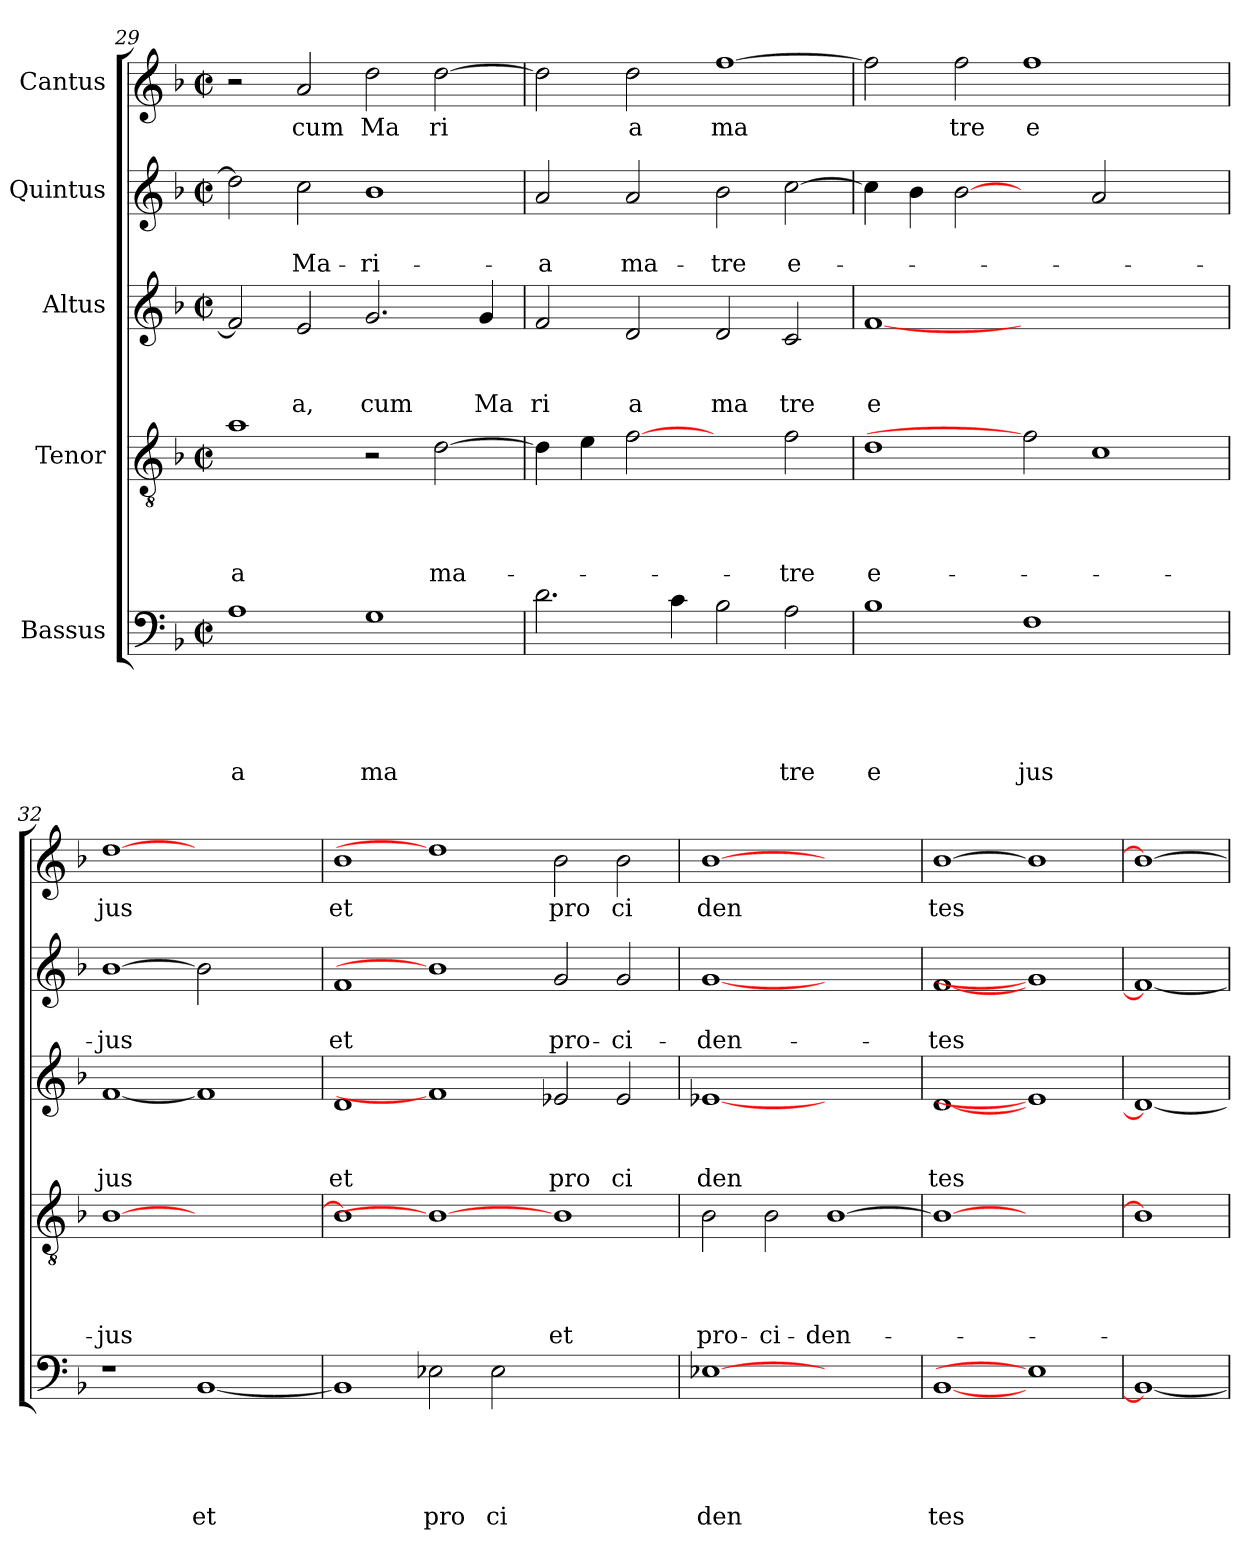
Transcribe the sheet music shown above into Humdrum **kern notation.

**kern	**text	**text	**text	**text	**text	**kern	**text	**text	**text	**text	**kern	**text	**text	**text	**kern	**text	**text	**kern	**text
*part5	*part5	*part5	*part5	*part5	*part5	*part4	*part4	*part4	*part4	*part4	*part3	*part3	*part3	*part3	*part2	*part2	*part2	*part1	*part1
*staff5	*staff5	*staff5	*staff5	*staff5	*staff5	*staff4	*staff4	*staff4	*staff4	*staff4	*staff3	*staff3	*staff3	*staff3	*staff2	*staff2	*staff2	*staff1	*staff1
*I"Bassus	*	*	*	*	*	*I"Tenor	*	*	*	*	*I"Altus	*	*	*	*I"Quintus	*	*	*I"Cantus	*
!!LO:LB:g=z
*clefF4	*	*	*	*	*	*clefGv2	*	*	*	*	*clefG2	*	*	*	*clefG2	*	*	*clefG2	*
*k[b-]	*	*	*	*	*	*k[b-]	*	*	*	*	*k[b-]	*	*	*	*k[b-]	*	*	*k[b-]	*
*F:	*	*	*	*	*	*F:	*	*	*	*	*F:	*	*	*	*F:	*	*	*F:	*
*M2/2	*	*	*	*	*	*M2/2	*	*	*	*	*M2/2	*	*	*	*M2/2	*	*	*M2/2	*
*met(c|)	*	*	*	*	*	*met(c|)	*	*	*	*	*met(c|)	*	*	*	*met(c|)	*	*	*met(c|)	*
=29	=29	=29	=29	=29	=29	=29	=29	=29	=29	=29	=29	=29	=29	=29	=29	=29	=29	=29	=29
!	!	!	!	!	!LO:LY:b	!	!	!	!	!LO:LY:b	!	!	!	!	!	!	!	!	!
1A	.	.	.	.	a	1a	.	.	.	a	2f/]	.	.	.	2dd\]	.	.	2r	.
!	!	!	!	!	!	!	!	!	!	!	!	!	!	!LO:LY:b	!	!	!LO:LY:b	!	!LO:LY:b
.	.	.	.	.	.	.	.	.	.	.	2e/	.	.	a,	2cc\	.	Ma-	2a/	cum
!	!	!	!	!	!LO:LY:b	!	!	!	!	!	!	!	!	!LO:LY:b	!	!	!LO:LY:b	!	!LO:LY:b
1G	.	.	.	.	ma	2r	.	.	.	.	2.g/	.	.	cum	1b-	.	-ri-	2dd\	Ma
!	!	!	!	!	!	!	!	!	!	!LO:LY:b	!	!	!	!	!	!	!	!	!LO:LY:b
.	.	.	.	.	.	[>2d\	.	.	.	ma-	.	.	.	.	.	.	.	[>2dd\	ri
!	!	!	!	!	!	!	!	!	!	!	!	!	!	!LO:LY:b	!	!	!	!	!
.	.	.	.	.	.	.	.	.	.	.	4g/	.	.	Ma	.	.	.	.	.
=30	=30	=30	=30	=30	=30	=30	=30	=30	=30	=30	=30	=30	=30	=30	=30	=30	=30	=30	=30
!	!	!	!	!	!	!	!	!	!	!	!	!	!	!LO:LY:b	!	!	!LO:LY:b	!	!
2.d\	.	.	.	.	.	4d\]	.	.	.	.	2f/	.	.	ri	2a/	.	-a	2dd\]	.
.	.	.	.	.	.	4e\	.	.	.	.	.	.	.	.	.	.	.	.	.
!	!	!	!	!	!	!	!	!	!	!	!	!	!	!LO:LY:b	!	!	!LO:LY:b	!	!LO:LY:b
.	.	.	.	.	.	[2f	.	.	.	.	2d/	.	.	a	2a/	.	ma-	2dd\	a
4c\	.	.	.	.	.	.	.	.	.	.	.	.	.	.	.	.	.	.	.
!	!	!	!	!	!	!	!	!	!	!	!	!	!	!LO:LY:b	!	!	!LO:LY:b	!	!LO:LY:b
2B-\	.	.	.	.	.	2ryy	.	.	.	.	2d/	.	.	ma	2b-\	.	-tre	[>1ff	ma
!	!	!	!	!	!LO:LY:b	!	!	!	!	!LO:LY:b	!	!	!	!LO:LY:b	!	!	!LO:LY:b	!	!
2A\	.	.	.	.	tre	2f\	.	.	.	-tre	2c/	.	.	tre	[>2cc\	.	e-	.	.
=31	=31	=31	=31	=31	=31	=31	=31	=31	=31	=31	=31	=31	=31	=31	=31	=31	=31	=31	=31
!	!	!	!	!	!LO:LY:b	!	!	!	!	!LO:LY:b:rj	!	!	!	!LO:LY:b	!	!	!	!	!
1B-	.	.	.	.	e	1d	.	.	.	e-	[1f	.	.	e	4cc\]	.	.	2ff\]	.
.	.	.	.	.	.	.	.	.	.	.	.	.	.	.	4b-\	.	.	.	.
!	!	!	!	!	!	!	!	!	!	!	!	!	!	!	!	!	!	!	!LO:LY:b
.	.	.	.	.	.	.	.	.	.	.	.	.	.	.	[2b-	.	.	2ff\	tre
!	!	!	!	!	!LO:LY:b	!	!	!	!	!	!	!	!	!	!	!	!	!	!LO:LY:b
1F	.	.	.	.	jus	2f]	.	.	.	.	1.ryy	.	.	.	2ryy	.	.	1ff	e
.	.	.	.	.	.	1c	.	.	.	.	.	.	.	.	2a/	.	.	.	.
2ryy	.	.	.	.	.	.	.	.	.	.	.	.	.	.	2ryy	.	.	2ryy	.
=32	=32	=32	=32	=32	=32	=32	=32	=32	=32	=32	=32	=32	=32	=32	=32	=32	=32	=32	=32
!	!	!	!	!	!	!	!	!	!	!LO:LY:b	!	!	!	!LO:LY:b	!	!	!LO:LY:b	!	!LO:LY:b
1r	.	.	.	.	.	[>1B-	.	.	.	-jus	[1f	.	.	jus	[1b-	.	-jus	[1dd	jus
!	!	!	!	!	!LO:LY:b	!	!	!	!	!	!	!	!	!	!	!	!	!	!
[<1BB-	.	.	.	.	et	1ryy	.	.	.	.	1f]	.	.	.	2b-]	.	.	1ryy	.
.	.	.	.	.	.	.	.	.	.	.	.	.	.	.	2ryy	.	.	.	.
=33	=33	=33	=33	=33	=33	=33	=33	=33	=33	=33	=33	=33	=33	=33	=33	=33	=33	=33	=33
!	!	!	!	!	!	!	!	!	!	!	!	!	!	!LO:LY:b	!	!	!LO:LY:b	!	!LO:LY:b
1BB-]	.	.	.	.	.	1B-]	.	.	.	.	1d	.	.	et	1f	.	et	1b-	et
!	!	!	!	!	!LO:LY:b	!	!	!	!	!	!	!	!	!	!	!	!	!	!
2E-X\	.	.	.	.	pro	1B-_	.	.	.	.	1f]	.	.	.	1b-]	.	.	1dd]	.
!	!	!	!	!	!LO:LY:b	!	!	!	!	!	!	!	!	!	!	!	!	!	!
2E-\	.	.	.	.	ci	.	.	.	.	.	.	.	.	.	.	.	.	.	.
!	!	!	!	!	!	!	!	!	!	!LO:LY:b	!	!	!	!LO:LY:b	!	!	!LO:LY:b	!	!LO:LY:b
1ryy	.	.	.	.	.	1B-	.	.	.	et	2e-X/	.	.	pro	2g/	.	pro-	2b-\	pro
!	!	!	!	!	!	!	!	!	!	!	!	!	!	!LO:LY:b	!	!	!LO:LY:b	!	!LO:LY:b
.	.	.	.	.	.	.	.	.	.	.	2e-/	.	.	ci	2g/	.	-ci-	2b-\	ci
=34	=34	=34	=34	=34	=34	=34	=34	=34	=34	=34	=34	=34	=34	=34	=34	=34	=34	=34	=34
!	!	!	!	!	!LO:LY:b	!	!	!	!	!LO:LY:b	!	!	!	!LO:LY:b	!	!	!LO:LY:b	!	!LO:LY:b
[1E-X	.	.	.	.	den	2B-\	.	.	.	pro-	[1e-X	.	.	den	[1g	.	-den-	[1b-	den
!	!	!	!	!	!	!	!	!	!	!LO:LY:b	!	!	!	!	!	!	!	!	!
.	.	.	.	.	.	2B-\	.	.	.	-ci-	.	.	.	.	.	.	.	.	.
!	!	!	!	!	!	!	!	!	!	!LO:LY:b	!	!	!	!	!	!	!	!	!
1ryy	.	.	.	.	.	[>1B-	.	.	.	-den-	1ryy	.	.	.	1ryy	.	.	1ryy	.
=35	=35	=35	=35	=35	=35	=35	=35	=35	=35	=35	=35	=35	=35	=35	=35	=35	=35	=35	=35
!	!	!	!	!	!LO:LY:b	!	!	!	!	!	!	!	!	!LO:LY:b	!	!	!LO:LY:b	!	!LO:LY:b
[<1BB-	.	.	.	.	tes	1B-_	.	.	.	.	[<1d	.	.	tes	[<1f	.	-tes	[>1b-	tes
1E-]	.	.	.	.	.	1ryy	.	.	.	.	1e-]	.	.	.	1g]	.	.	1b-]	.
=36	=36	=36	=36	=36	=36	=36	=36	=36	=36	=36	=36	=36	=36	=36	=36	=36	=36	=36	=36
1BB-_	.	.	.	.	.	1B-]	.	.	.	.	1d_	.	.	.	1f_	.	.	1b-_	.
=	=	=	=	=	=	=	=	=	=	=	=	=	=	=	=	=	=	=	=
*-	*-	*-	*-	*-	*-	*-	*-	*-	*-	*-	*-	*-	*-	*-	*-	*-	*-	*-	*-
